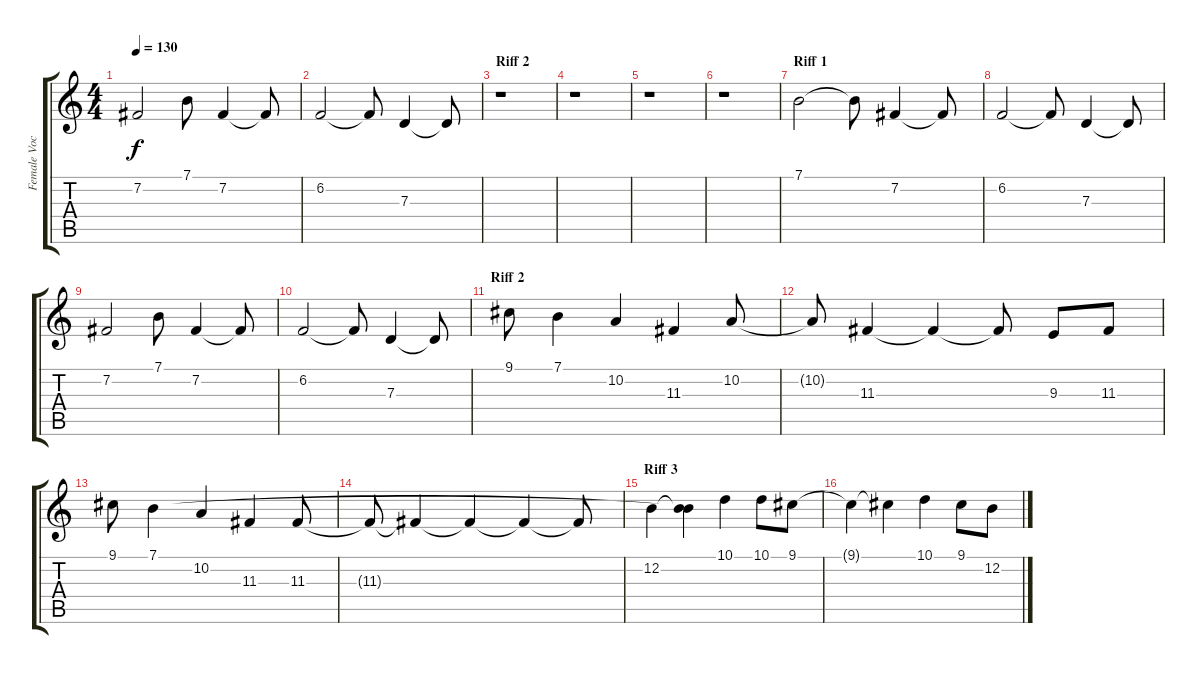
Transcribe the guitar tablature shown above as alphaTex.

\track ("Female Vocals" "Female Voc") {instrument lead6voice}
\staff {score tabs}
\tuning (E4 B3 G3 D3 A2 E2) {hide}
\ts (4 4)
\tempo 130
\clef g2
\ks c
7.2.2{dy f} 7.1.8 7.2.4 7.2{t}.8 |
6.2.2 6.2{t}.8 7.3.4 7.3{t}.8 |
\section ("" "Riff 2")
r.1 |
r.1 |
r.1 |
r.1 |
\section ("" "Riff 1")
7.1.2 7.1{t}.8 7.2.4 7.2{t}.8 |
6.2.2 6.2{t}.8 7.3.4 7.3{t}.8 |
7.2.2 7.1.8 7.2.4 7.2{t}.8 |
6.2.2 6.2{t}.8 7.3.4 7.3{t}.8 |
\section ("" "Riff 2")
9.1.8 7.1.4 10.2.4 11.3.4 10.2.8 |
10.2{t}.8 11.3.4 11.3{t}.4 11.3{t}.8 9.3.8 11.3.8 |
9.1.8 7.1.4 10.2.4 11.3.4 11.3.8 |
11.3{t}.8 11.3{t}.4 11.3{t}.4 11.3{t}.4 11.3{t}.8 |
\section ("" "Riff 3")
12.2.4 (7.1{t} 12.2{t}).4 10.1.4 10.1.8 9.1.8 |
9.1{t}.4 9.1{t}.4 10.1.4 9.1.8 12.2.8
